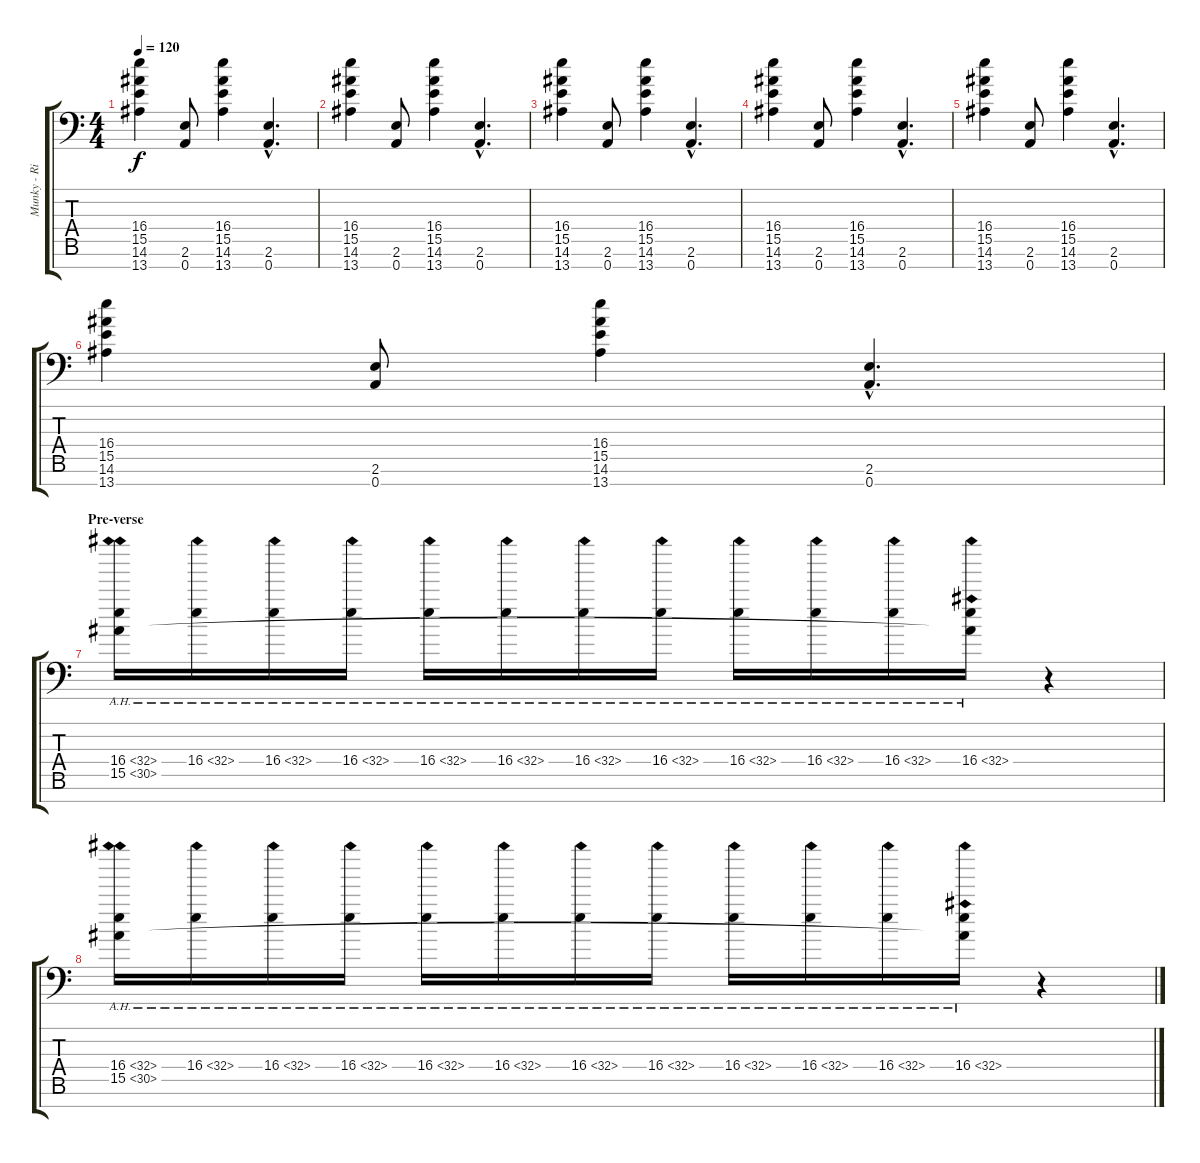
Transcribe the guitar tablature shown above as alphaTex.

\track ("Munky - Right Guitar" "Munky - Ri") {instrument distortionguitar}
\staff {score tabs}
\tuning (D4 A3 F3 C3 G2 D2 A1) {hide}
\ts (4 4)
\tempo 120
\clef f4
\ks c
(16.4 15.5 14.6 13.7).4{dy f} (2.6 0.7).8 (16.4 15.5 14.6 13.7).4 (2.6{hac} 0.7{hac}).4{d} |
(16.4 15.5 14.6 13.7).4 (2.6 0.7).8 (16.4 15.5 14.6 13.7).4 (2.6{hac} 0.7{hac}).4{d} |
(16.4 15.5 14.6 13.7).4 (2.6 0.7).8 (16.4 15.5 14.6 13.7).4 (2.6{hac} 0.7{hac}).4{d} |
(16.4 15.5 14.6 13.7).4 (2.6 0.7).8 (16.4 15.5 14.6 13.7).4 (2.6{hac} 0.7{hac}).4{d} |
(16.4 15.5 14.6 13.7).4 (2.6 0.7).8 (16.4 15.5 14.6 13.7).4 (2.6{hac} 0.7{hac}).4{d} |
(16.4 15.5 14.6 13.7).4 (2.6 0.7).8 (16.4 15.5 14.6 13.7).4 (2.6{hac} 0.7{hac}).4{d} |
\section ("" "Pre-verse")
(16.4{ah 16} 15.5{ah 15}).16 16.4{ah 16}.16 16.4{ah 16}.16 16.4{ah 16}.16 16.4{ah 16}.16 16.4{ah 16}.16 16.4{ah 16}.16 16.4{ah 16}.16 16.4{ah 16}.16 16.4{ah 16}.16 16.4{ah 16}.16 (16.4{ah 16} 15.5{ah 12 t}).16 r.4 |
(16.4{ah 16} 15.5{ah 15}).16 16.4{ah 16}.16 16.4{ah 16}.16 16.4{ah 16}.16 16.4{ah 16}.16 16.4{ah 16}.16 16.4{ah 16}.16 16.4{ah 16}.16 16.4{ah 16}.16 16.4{ah 16}.16 16.4{ah 16}.16 (16.4{ah 16} 15.5{ah 12 t}).16 r.4
